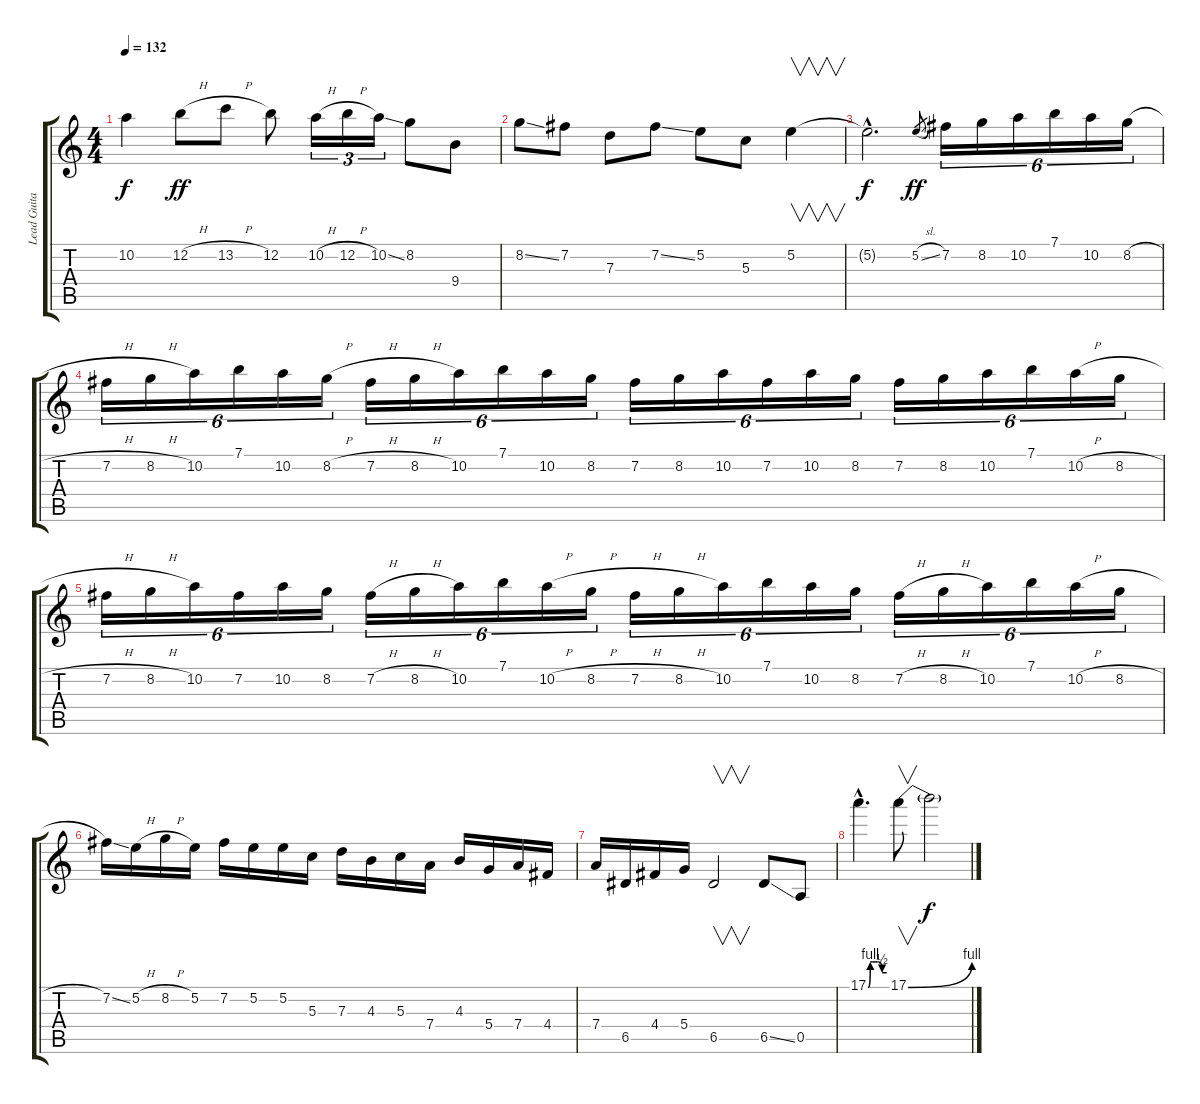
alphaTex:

\track ("Lead Guitar" "Lead Guita") {instrument overdrivenguitar}
\staff {score tabs}
\tuning (E4 B3 G3 D3 A2 E2) {hide}
\ts (4 4)
\tempo 132
\clef g2
\ks c
10.2{t}.4{dy f} 12.2{h}.8{dy ff} 13.2{h}.8 12.2.8 10.2{h}.16{tu (3 2)} 12.2{h}.16{tu (3 2)} 10.2{ss}.16{tu (3 2)} 8.2.8 9.4.8 |
8.2{ss}.8 7.2.8 7.3.8 7.2{ss}.8 5.2.8 5.3.8 5.2.4{v} |
5.2{hac t}.2{d dy f} 5.2{sl}.8{gr dy ff} 7.2.16{tu (6 4)} 8.2.16{tu (6 4)} 10.2.16{tu (6 4)} 7.1.16{tu (6 4)} 10.2.16{tu (6 4)} 8.2{h}.16{tu (6 4)} |
7.2{h}.16{tu (6 4)} 8.2{h}.16{tu (6 4)} 10.2.16{tu (6 4)} 7.1.16{tu (6 4)} 10.2.16{tu (6 4)} 8.2{h}.16{tu (6 4)} 7.2{h}.16{tu (6 4)} 8.2{h}.16{tu (6 4)} 10.2.16{tu (6 4)} 7.1.16{tu (6 4)} 10.2.16{tu (6 4)} 8.2.16{tu (6 4)} 7.2.16{tu (6 4)} 8.2.16{tu (6 4)} 10.2.16{tu (6 4)} 7.2.16{tu (6 4)} 10.2.16{tu (6 4)} 8.2.16{tu (6 4)} 7.2.16{tu (6 4)} 8.2.16{tu (6 4)} 10.2.16{tu (6 4)} 7.1.16{tu (6 4)} 10.2{h}.16{tu (6 4)} 8.2{h}.16{tu (6 4)} |
7.2{h}.16{tu (6 4)} 8.2{h}.16{tu (6 4)} 10.2.16{tu (6 4)} 7.2.16{tu (6 4)} 10.2.16{tu (6 4)} 8.2.16{tu (6 4)} 7.2{h}.16{tu (6 4)} 8.2{h}.16{tu (6 4)} 10.2.16{tu (6 4)} 7.1.16{tu (6 4)} 10.2{h}.16{tu (6 4)} 8.2{h}.16{tu (6 4)} 7.2{h}.16{tu (6 4)} 8.2{h}.16{tu (6 4)} 10.2.16{tu (6 4)} 7.1.16{tu (6 4)} 10.2.16{tu (6 4)} 8.2.16{tu (6 4)} 7.2{h}.16{tu (6 4)} 8.2{h}.16{tu (6 4)} 10.2.16{tu (6 4)} 7.1.16{tu (6 4)} 10.2{h}.16{tu (6 4)} 8.2{h}.16{tu (6 4)} |
7.2{ss}.16 5.2{h}.16 8.2{h}.16 5.2.16 7.2.16 5.2.16 5.2.16 5.3.16 7.3.16 4.3.16 5.3.16 7.4.16 4.3.16 5.4.16 7.4.16 4.4.16 |
7.4.16 6.5.16 4.4.16 5.4.16 6.5.2{v} 6.5{ss}.8 0.5.8 |
17.1{be (custom 0 0 7 4 15 4 30 4 45 2 60 2) hac}.4{d} 17.1{be (bend 0 0 60 4)}.8{v} 17.1{t}.2{dy f}
